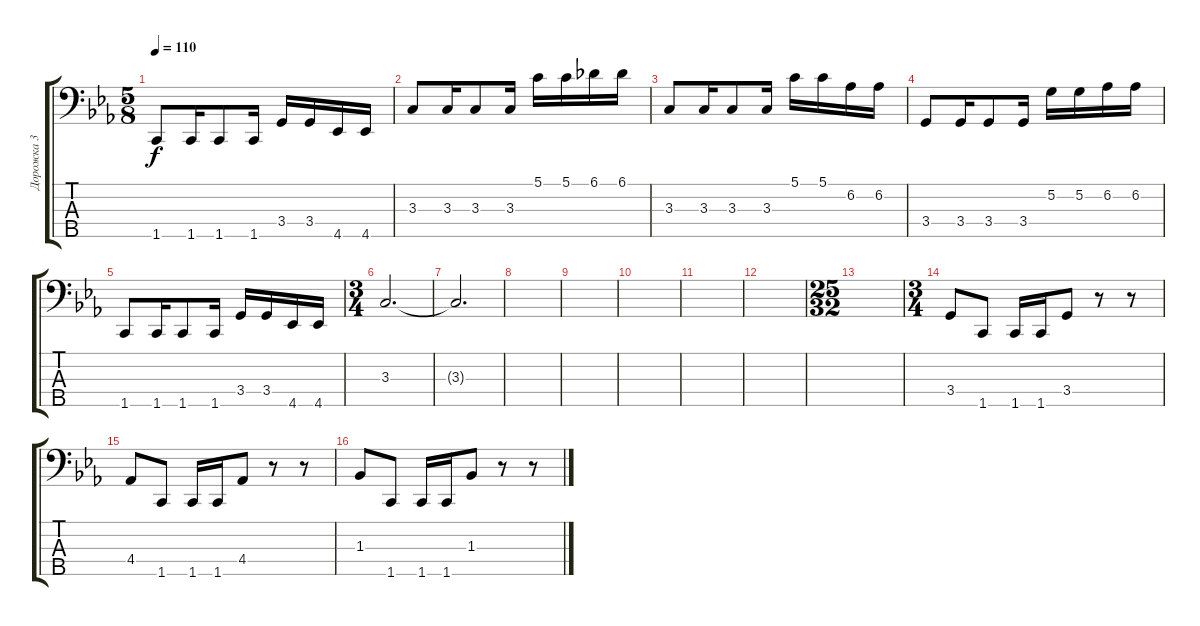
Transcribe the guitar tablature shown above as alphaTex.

\track ("Дорожка 3" "Дорожка 3") {instrument electricbassfinger}
\staff {score tabs}
\tuning (G2 D2 A1 E1 B0) {hide}
\ts (5 8)
\tempo 110
\clef f4
\ks cminor
1.5.8{dy f} 1.5.16 1.5.8 1.5.16 3.4.16 3.4.16 4.5.16 4.5.16 |
3.3.8 3.3.16 3.3.8 3.3.16 5.1.16 5.1.16 6.1.16 6.1.16 |
3.3.8 3.3.16 3.3.8 3.3.16 5.1.16 5.1.16 6.2.16 6.2.16 |
3.4.8 3.4.16 3.4.8 3.4.16 5.2.16 5.2.16 6.2.16 6.2.16 |
1.5.8 1.5.16 1.5.8 1.5.16 3.4.16 3.4.16 4.5.16 4.5.16 |
\ts (3 4)
3.3.2{d} |
3.3{t}.2{d} |
|
|
|
|
|
\ts (25 32)
|
\ts (3 4)
3.4.8 1.5.8 1.5.16 1.5.16 3.4.8 r.8 r.8 |
4.4.8 1.5.8 1.5.16 1.5.16 4.4.8 r.8 r.8 |
1.3.8 1.5.8 1.5.16 1.5.16 1.3.8 r.8 r.8
